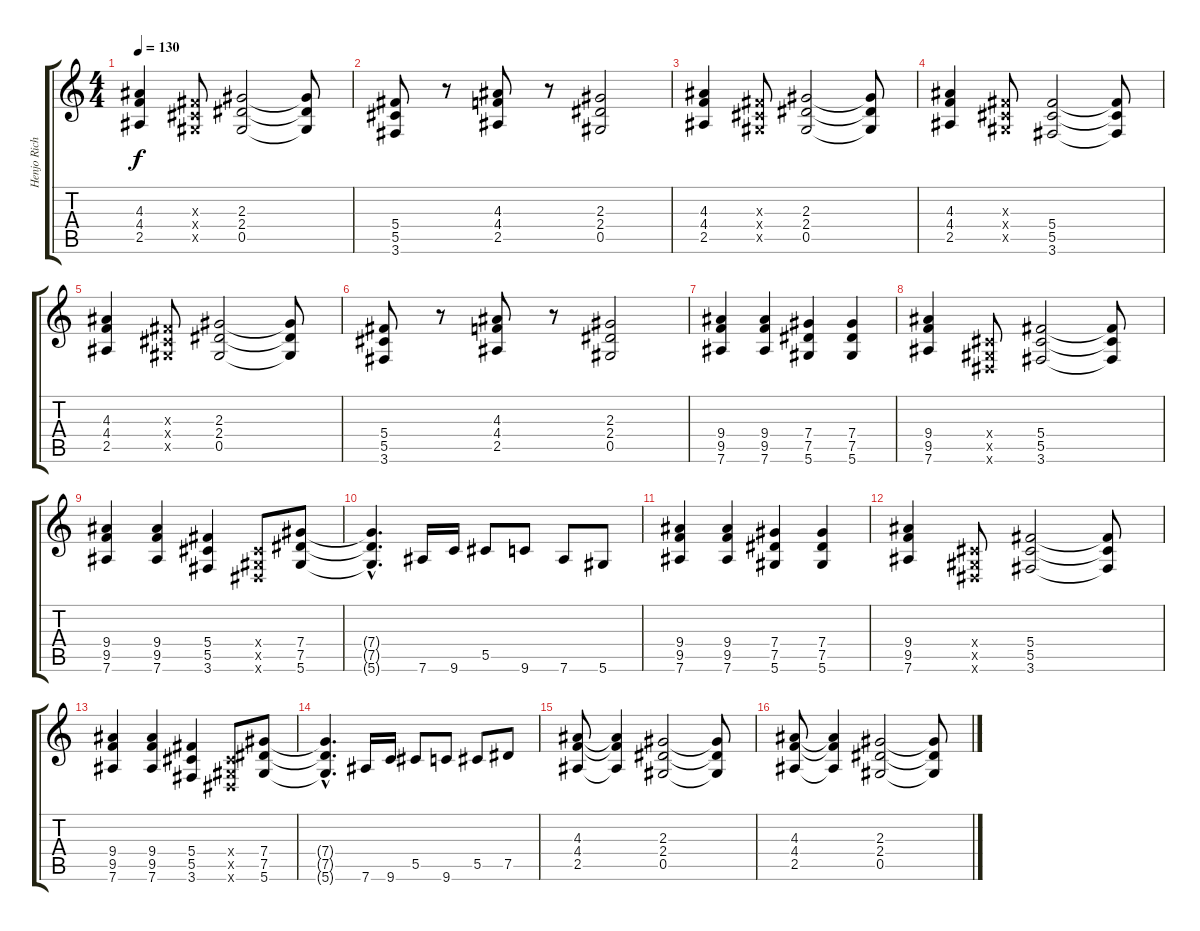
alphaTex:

\track ("Henjo Richter (guitar1)" "Henjo Rich") {instrument distortionguitar}
\staff {score tabs}
\tuning (Eb4 Bb3 Gb3 Db3 Ab2 Eb2) {hide}
\ts (4 4)
\tempo 130
\clef g2
\ks c
(4.3 4.4 2.5).4{dy f} (0.3{x} 0.4{x} 0.5{x}).8 (2.3 2.4 0.5).2 (2.3{t} 2.4{t} 0.5{t}).8 |
(5.4 5.5 3.6).8 r.8 (4.3 4.4 2.5).8 r.8 (2.3 2.4 0.5).2 |
(4.3 4.4 2.5).4 (0.3{x} 0.4{x} 0.5{x}).8 (2.3 2.4 0.5).2 (2.3{t} 2.4{t} 0.5{t}).8 |
(4.3 4.4 2.5).4 (0.3{x} 0.4{x} 0.5{x}).8 (5.4 5.5 3.6).2 (5.4{t} 5.5{t} 3.6{t}).8 |
(4.3 4.4 2.5).4 (0.3{x} 0.4{x} 0.5{x}).8 (2.3 2.4 0.5).2 (2.3{t} 2.4{t} 0.5{t}).8 |
(5.4 5.5 3.6).8 r.8 (4.3 4.4 2.5).8 r.8 (2.3 2.4 0.5).2 |
(9.4 9.5 7.6).4 (9.4 9.5 7.6).4 (7.4 7.5 5.6).4 (7.4 7.5 5.6).4 |
(9.4 9.5 7.6).4 (0.4{x} 0.5{x} 0.6{x}).8 (5.4 5.5 3.6).2 (5.4{t} 5.5{t} 3.6{t}).8 |
(9.4 9.5 7.6).4 (9.4 9.5 7.6).4 (5.4 5.5 3.6).4 (0.4{x} 0.5{x} 0.6{x}).8 (7.4 7.5 5.6).8 |
(7.4{hac t} 7.5{hac t} 5.6{hac t}).4{d} 7.6.16 9.6.16 5.5.8 9.6.8 7.6.8 5.6.8 |
(9.4 9.5 7.6).4 (9.4 9.5 7.6).4 (7.4 7.5 5.6).4 (7.4 7.5 5.6).4 |
(9.4 9.5 7.6).4 (0.4{x} 0.5{x} 0.6{x}).8 (5.4 5.5 3.6).2 (5.4{t} 5.5{t} 3.6{t}).8 |
(9.4 9.5 7.6).4 (9.4 9.5 7.6).4 (5.4 5.5 3.6).4 (0.4{x} 0.5{x} 0.6{x}).8 (7.4 7.5 5.6).8 |
(7.4{hac t} 7.5{hac t} 5.6{hac t}).4{d} 7.6.16 9.6.16 5.5.8 9.6.8 5.5.8 7.5.8 |
(4.3 4.4 2.5).8 (4.3{t} 4.4{t} 2.5{t}).4 (2.3 2.4 0.5).2 (2.3{t} 2.4{t} 0.5{t}).8 |
(4.3 4.4 2.5).8 (4.3{t} 4.4{t} 2.5{t}).4 (2.3 2.4 0.5).2 (2.3{t} 2.4{t} 0.5{t}).8
